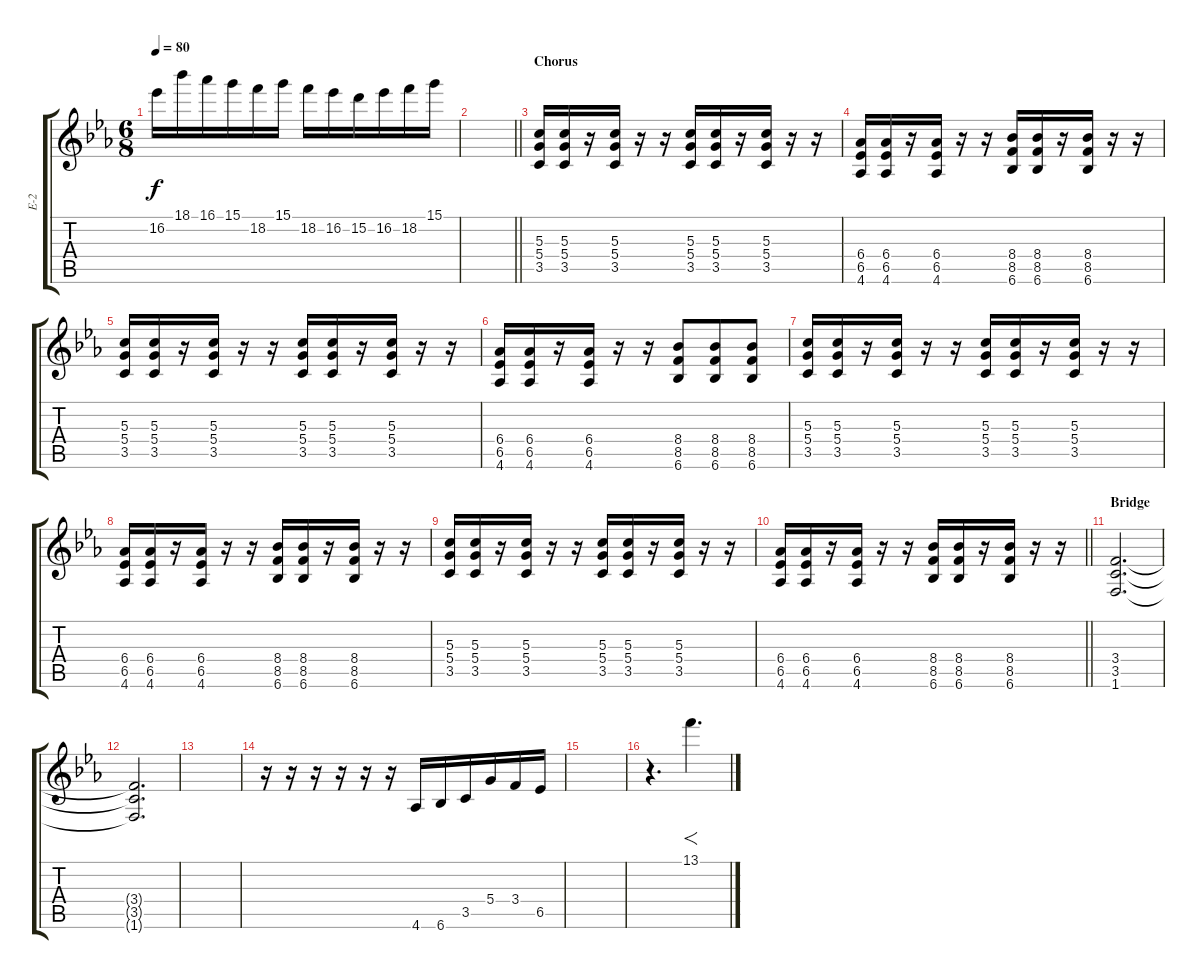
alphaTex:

\track ("E-2" "E-2") {instrument distortionguitar}
\staff {score tabs}
\tuning (E4 B3 G3 D3 A2 E2) {hide}
\ts (6 8)
\tempo 80
\clef g2
\ks cminor
16.2.16{dy f} 18.1.16 16.1.16 15.1.16 18.2.16 15.1.16 18.2.16 16.2.16 15.2.16 16.2.16 18.2.16 15.1.16 |
\barLineRight lightlight
|
\section ("" "Chorus")
(5.3 5.4 3.5).16 (5.3 5.4 3.5).16 r.16 (5.3 5.4 3.5).16 r.16 r.16 (5.3 5.4 3.5).16 (5.3 5.4 3.5).16 r.16 (5.3 5.4 3.5).16 r.16 r.16 |
(6.4 6.5 4.6).16 (6.4 6.5 4.6).16 r.16 (6.4 6.5 4.6).16 r.16 r.16 (8.4 8.5 6.6).16 (8.4 8.5 6.6).16 r.16 (8.4 8.5 6.6).16 r.16 r.16 |
(5.3 5.4 3.5).16 (5.3 5.4 3.5).16 r.16 (5.3 5.4 3.5).16 r.16 r.16 (5.3 5.4 3.5).16 (5.3 5.4 3.5).16 r.16 (5.3 5.4 3.5).16 r.16 r.16 |
(6.4 6.5 4.6).16 (6.4 6.5 4.6).16 r.16 (6.4 6.5 4.6).16 r.16 r.16 (8.4 8.5 6.6).8 (8.4 8.5 6.6).8 (8.4 8.5 6.6).8 |
(5.3 5.4 3.5).16 (5.3 5.4 3.5).16 r.16 (5.3 5.4 3.5).16 r.16 r.16 (5.3 5.4 3.5).16 (5.3 5.4 3.5).16 r.16 (5.3 5.4 3.5).16 r.16 r.16 |
(6.4 6.5 4.6).16 (6.4 6.5 4.6).16 r.16 (6.4 6.5 4.6).16 r.16 r.16 (8.4 8.5 6.6).16 (8.4 8.5 6.6).16 r.16 (8.4 8.5 6.6).16 r.16 r.16 |
(5.3 5.4 3.5).16 (5.3 5.4 3.5).16 r.16 (5.3 5.4 3.5).16 r.16 r.16 (5.3 5.4 3.5).16 (5.3 5.4 3.5).16 r.16 (5.3 5.4 3.5).16 r.16 r.16 |
\barLineRight lightlight
(6.4 6.5 4.6).16 (6.4 6.5 4.6).16 r.16 (6.4 6.5 4.6).16 r.16 r.16 (8.4 8.5 6.6).16 (8.4 8.5 6.6).16 r.16 (8.4 8.5 6.6).16 r.16 r.16 |
\section ("" "Bridge")
(3.4 3.5 1.6).2{d} |
(3.4{t} 3.5{t} 1.6{t}).2{d} |
|
r.16 r.16 r.16 r.16 r.16 r.16 4.6.16 6.6.16 3.5.16 5.4.16 3.4.16 6.5.16 |
|
r.4{d} 13.1.4{f d}
